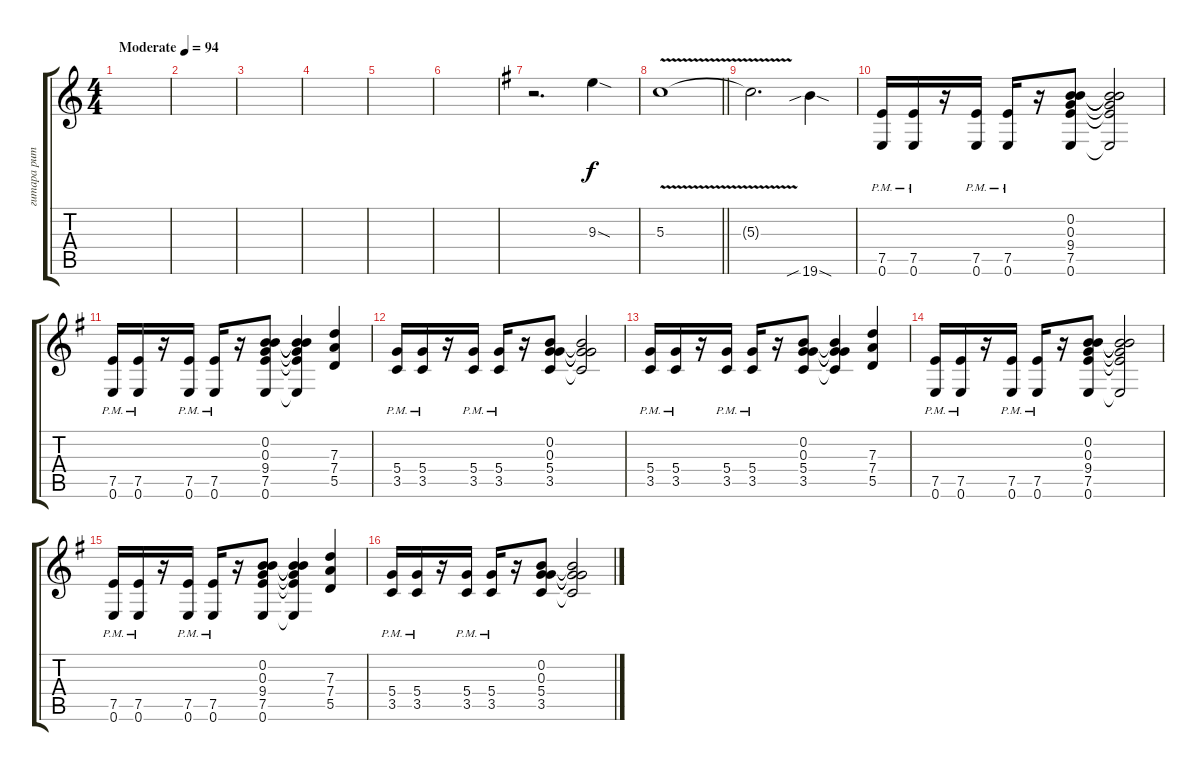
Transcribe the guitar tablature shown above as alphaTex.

\track ("гитара ритм" "гитара рит") {instrument distortionguitar}
\staff {score tabs}
\tuning (E4 B3 G3 D3 A2 E2) {hide}
\ts (4 4)
\tempo (94 "Moderate")
\clef g2
\ks c
|
|
|
|
|
|
\ks g
r.2{d} 9.3{sod}.4 |
\barLineRight lightlight
5.3{v}.1 |
5.3{v t}.2{d} 19.6{sib sod}.4 |
(7.5{pm} 0.6{pm}).16 (7.5{pm} 0.6{pm}).16 r.16 (7.5{pm} 0.6{pm}).16 (7.5{pm} 0.6{pm}).16 r.16 (0.2 0.3 9.4 7.5 0.6).8 (0.2{t} 0.3{t} 9.4{t} 7.5{t} 0.6{t}).2 |
(7.5{pm} 0.6{pm}).16 (7.5{pm} 0.6{pm}).16 r.16 (7.5{pm} 0.6{pm}).16 (7.5{pm} 0.6{pm}).16 r.16 (0.2 0.3 9.4 7.5 0.6).8 (0.2{t} 0.3{t} 9.4{t} 7.5{t} 0.6{t}).4 (7.3 7.4 5.5).4 |
(5.4{pm} 3.5{pm}).16 (5.4{pm} 3.5{pm}).16 r.16 (5.4{pm} 3.5{pm}).16 (5.4{pm} 3.5{pm}).16 r.16 (0.2 0.3 5.4 3.5).8 (0.2{t} 0.3{t} 5.4{t} 3.5{t}).2 |
(5.4{pm} 3.5{pm}).16 (5.4{pm} 3.5{pm}).16 r.16 (5.4{pm} 3.5{pm}).16 (5.4{pm} 3.5{pm}).16 r.16 (0.2 0.3 5.4 3.5).8 (0.2{t} 0.3{t} 5.4{t} 3.5{t}).4 (7.3 7.4 5.5).4 |
(7.5{pm} 0.6{pm}).16 (7.5{pm} 0.6{pm}).16 r.16 (7.5{pm} 0.6{pm}).16 (7.5{pm} 0.6{pm}).16 r.16 (0.2 0.3 9.4 7.5 0.6).8 (0.2{t} 0.3{t} 9.4{t} 7.5{t} 0.6{t}).2 |
(7.5{pm} 0.6{pm}).16 (7.5{pm} 0.6{pm}).16 r.16 (7.5{pm} 0.6{pm}).16 (7.5{pm} 0.6{pm}).16 r.16 (0.2 0.3 9.4 7.5 0.6).8 (0.2{t} 0.3{t} 9.4{t} 7.5{t} 0.6{t}).4 (7.3 7.4 5.5).4 |
(5.4{pm} 3.5{pm}).16 (5.4{pm} 3.5{pm}).16 r.16 (5.4{pm} 3.5{pm}).16 (5.4{pm} 3.5{pm}).16 r.16 (0.2 0.3 5.4 3.5).8 (0.2{t} 0.3{t} 5.4{t} 3.5{t}).2
